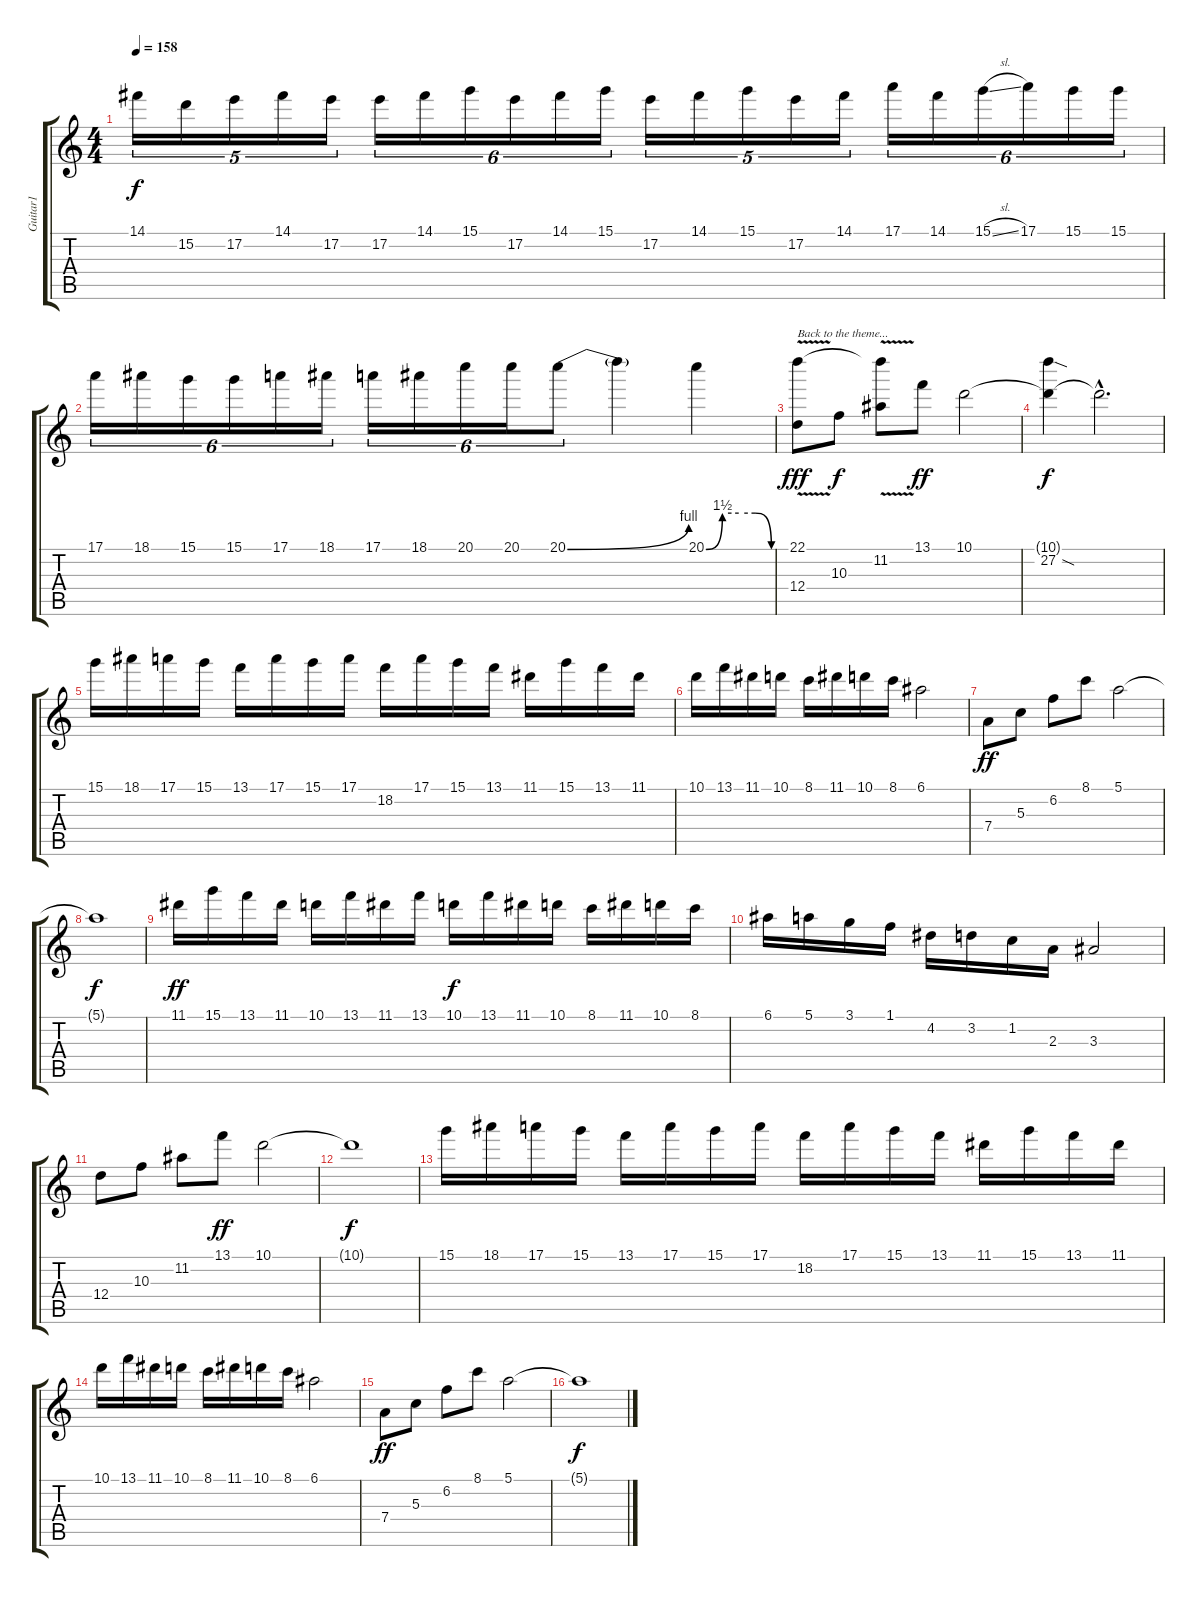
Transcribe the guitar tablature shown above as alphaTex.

\track ("Guitar1" "Guitar1") {instrument distortionguitar}
\staff {score tabs}
\tuning (E4 B3 G3 D3 A2 E2) {hide}
\ts (4 4)
\tempo 158
\clef g2
\ks c
14.1.16{tu (5 4) dy f} 15.2.16{tu (5 4)} 17.2.16{tu (5 4)} 14.1.16{tu (5 4)} 17.2.16{tu (5 4)} 17.2.16{tu (6 4)} 14.1.16{tu (6 4)} 15.1.16{tu (6 4)} 17.2.16{tu (6 4)} 14.1.16{tu (6 4)} 15.1.16{tu (6 4)} 17.2.16{tu (5 4)} 14.1.16{tu (5 4)} 15.1.16{tu (5 4)} 17.2.16{tu (5 4)} 14.1.16{tu (5 4)} 17.1.16{tu (6 4)} 14.1.16{tu (6 4)} 15.1{sl}.16{tu (6 4)} 17.1.16{tu (6 4)} 15.1.16{tu (6 4)} 15.1.16{tu (6 4)} |
17.1.16{tu (6 4)} 18.1.16{tu (6 4)} 15.1.16{tu (6 4)} 15.1.16{tu (6 4)} 17.1.16{tu (6 4)} 18.1.16{tu (6 4)} 17.1.16{tu (6 4)} 18.1.16{tu (6 4)} 20.1.16{tu (6 4)} 20.1.16{tu (6 4)} 20.1{be (bend 0 0 60 4)}.8{tu (6 4)} 20.1{t}.4 20.1{be (custom 0 0 15 6 30 6 45 6 60 0)}.4 |
(22.1{v} 12.4).8{txt "Back to the theme..." dy fff} 10.3.8{dy f} (22.1{t} 11.2).8 13.1.8{dy ff} 10.1.2 |
(10.1{t} 27.2{sod}).4{dy f} 10.1{hac t}.2{d} |
15.1.16 18.1.16 17.1.16 15.1.16 13.1.16 17.1.16 15.1.16 17.1.16 18.2.16 17.1.16 15.1.16 13.1.16 11.1.16 15.1.16 13.1.16 11.1.16 |
10.1.16 13.1.16 11.1.16 10.1.16 8.1.16 11.1.16 10.1.16 8.1.16 6.1.2 |
7.4.8{dy ff} 5.3.8 6.2.8 8.1.8 5.1.2 |
5.1{t}.1{dy f} |
11.1.16{dy ff} 15.1.16 13.1.16 11.1.16 10.1.16 13.1.16 11.1.16 13.1.16 10.1.16{dy f} 13.1.16 11.1.16 10.1.16 8.1.16 11.1.16 10.1.16 8.1.16 |
6.1.16 5.1.16 3.1.16 1.1.16 4.2.16 3.2.16 1.2.16 2.3.16 3.3.2 |
12.4.8 10.3.8 11.2.8 13.1.8{dy ff} 10.1.2 |
10.1{t}.1{dy f} |
15.1.16 18.1.16 17.1.16 15.1.16 13.1.16 17.1.16 15.1.16 17.1.16 18.2.16 17.1.16 15.1.16 13.1.16 11.1.16 15.1.16 13.1.16 11.1.16 |
10.1.16 13.1.16 11.1.16 10.1.16 8.1.16 11.1.16 10.1.16 8.1.16 6.1.2 |
7.4.8{dy ff} 5.3.8 6.2.8 8.1.8 5.1.2 |
5.1{t}.1{dy f}
